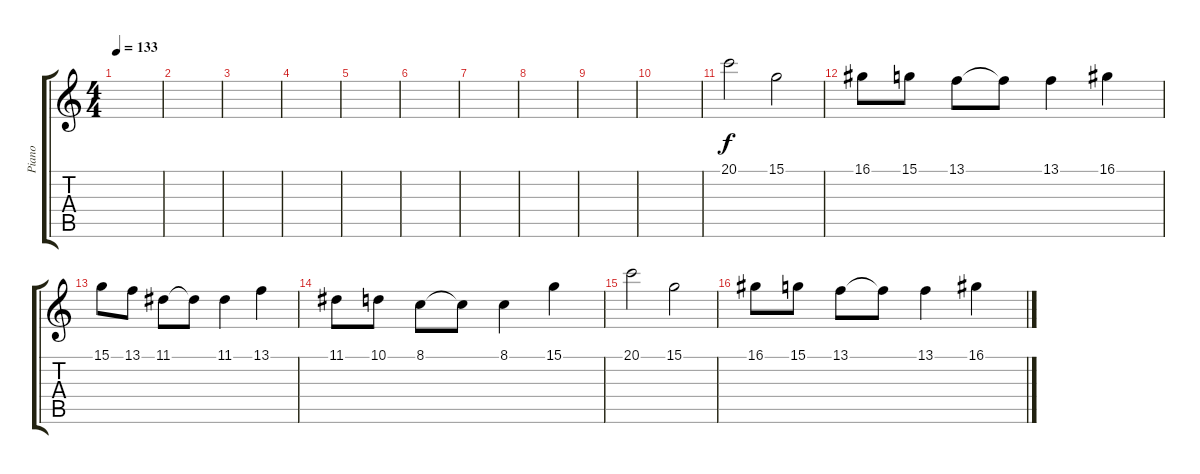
\track ("Piano" "Piano") {instrument acousticgrandpiano}
\staff {score tabs}
\tuning (E4 B3 G3 D3 A2 E2) {hide}
\ts (4 4)
\tempo 133
\clef g2
\ks c
|
|
|
|
|
|
|
|
|
|
20.1.2 15.1.2 |
16.1.8 15.1.8 13.1.8 13.1{t}.8 13.1.4 16.1.4 |
15.1.8 13.1.8 11.1.8 11.1{t}.8 11.1.4 13.1.4 |
11.1.8 10.1.8 8.1.8 8.1{t}.8 8.1.4 15.1.4 |
20.1.2 15.1.2 |
16.1.8 15.1.8 13.1.8 13.1{t}.8 13.1.4 16.1.4
